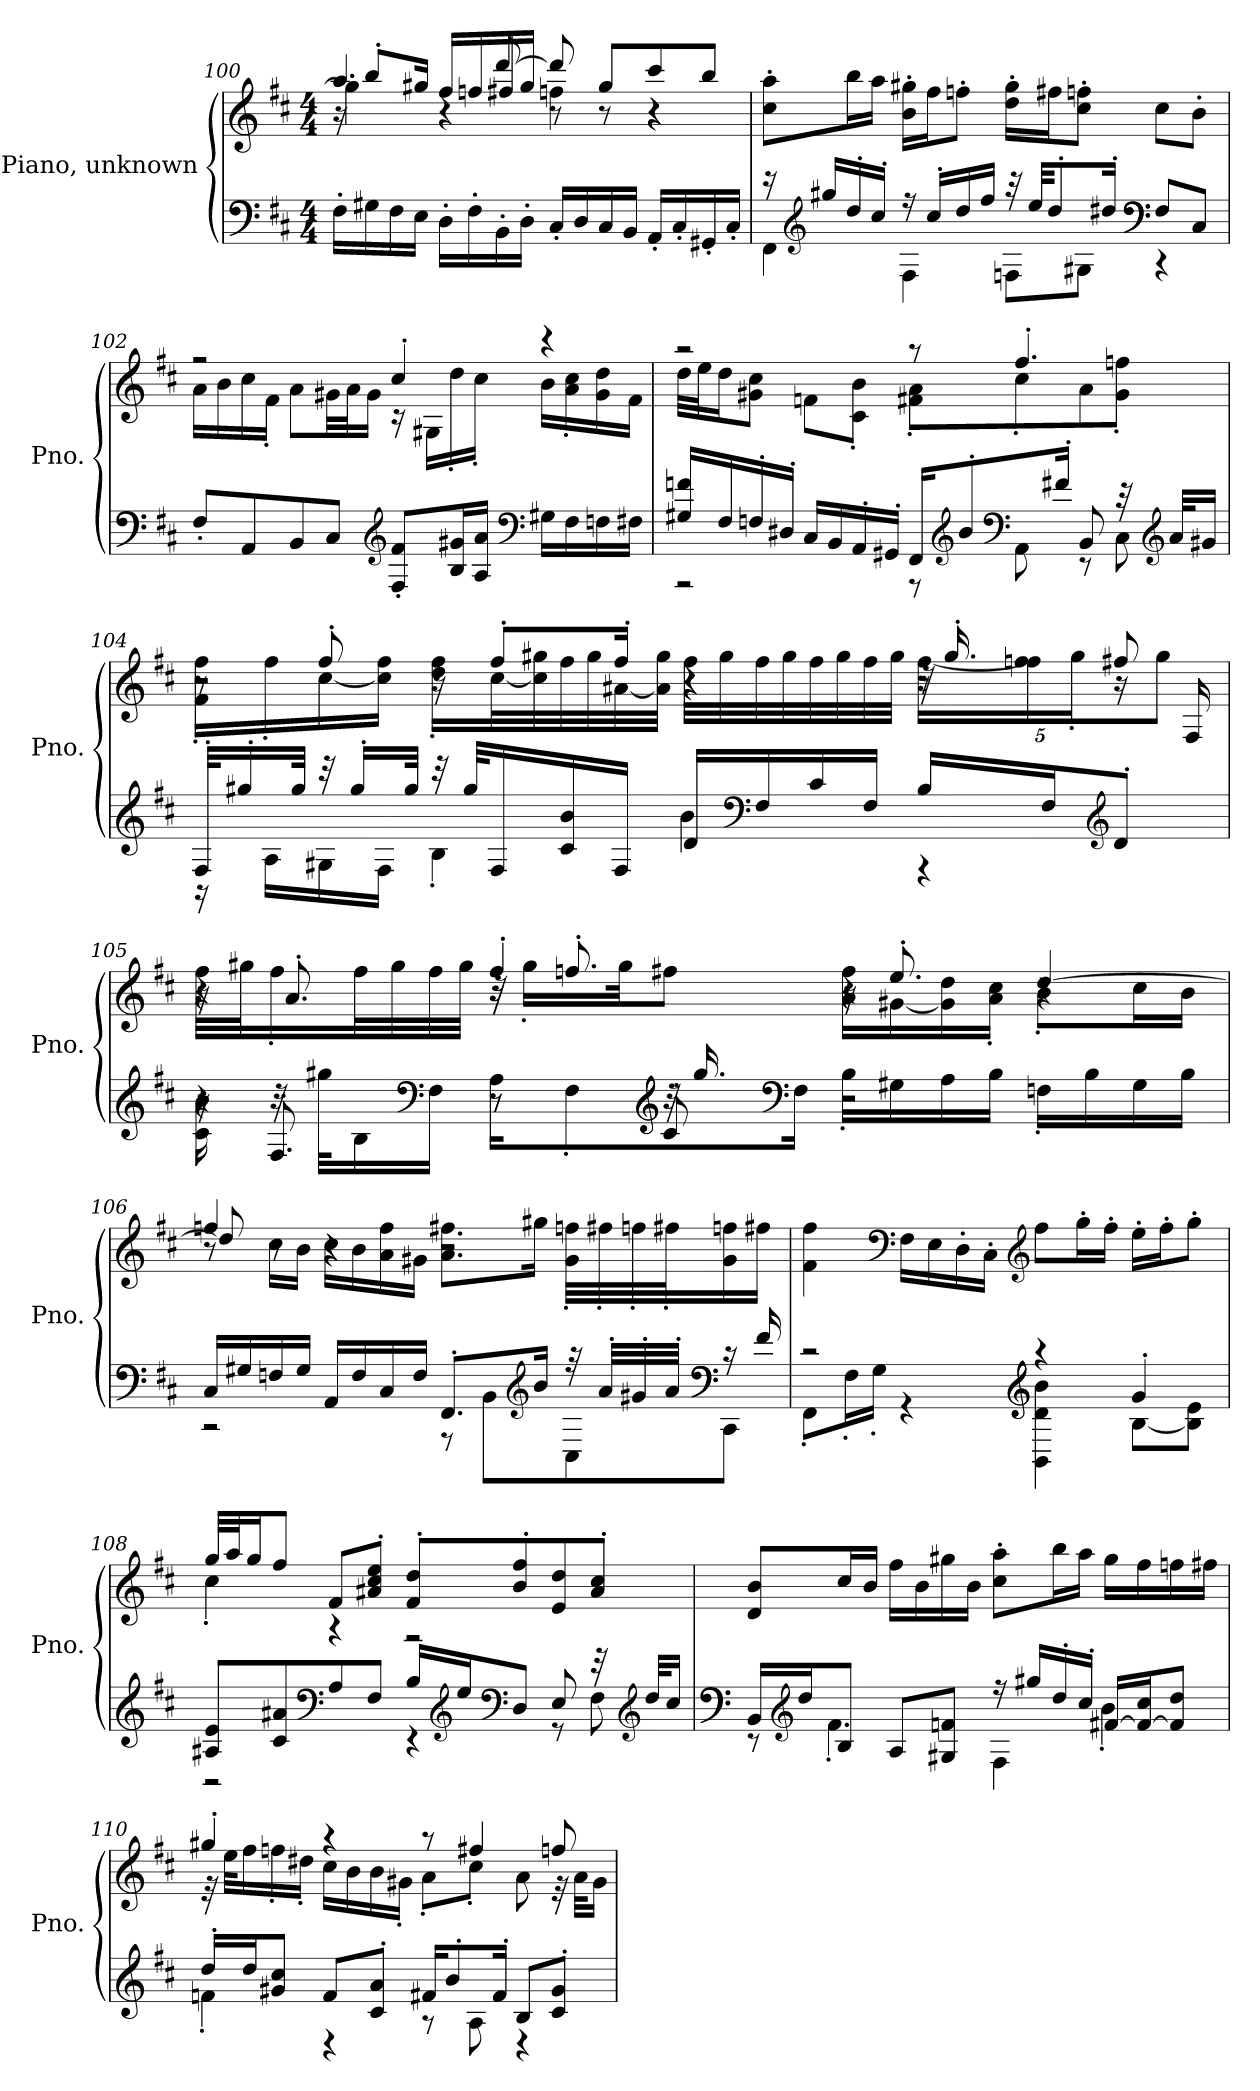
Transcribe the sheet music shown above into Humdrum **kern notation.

**kern	**kern
*part1	*part1
*staff2	*staff1
*I"Piano, unknown	*
*I'Pno.	*
!!LO:LB:g=z
*clefF4	*clefG2
*k[f#c#]	*k[f#c#]
*M4/4	*M4/4
=100	=100
*	*^
*	*	*^
16F#'\LL	4.aa/	4gg#\]	16r
16G#X\	.	.	8bb'/L
16F#\	.	.	.
16E\JJ	.	.	16gg#X/Jk
16D'\LL	.	4r	16ff#/LL
16F#'\	.	.	16ffn/
16BB'\	[8ddd/	.	16ff#X/
16D'\JJ	.	.	16gg#/JJ
16C#'/LL	8ddd/]	4ffn\	8r
16D/	.	.	.
16C#/	8r	.	8gg#/L
16BB/JJ	.	.	.
16AA'/LL	4r	4r	8ccc#/
16C#'/	.	.	.
16GG#X'/	.	.	8bb/J
16C#'/JJ	.	.	.
*	*v	*v	*v
=101	=101
*^	*
16r	4FF#\	8cc#\' 8aa\'L
*clefG2	*	*
16gg#X/LL	.	.
16dd'/	.	16bb\L
16cc#'/JJ	.	16aa\JJ
16r	4F#\	16b\' 16gg#X\'LL
16cc#'/LL	.	16ff#\J
16dd/	.	8ffn'\J
16ff#/JJ	.	.
32r	8Fn\L	16dd\' 16gg#\'LL
32ee/KKL	.	.
8dd'/	.	16ff#X\J
.	8G#X\J	8cc#\' 8ffn\'J
16dd#X'/Jk	.	.
*clefF4	*	*
8F/L	4r	8cc#\L
8C#/J	.	8b'\J
*v	*v	*
!!LO:LB:g=z
=102	=102
*	*^
8F#'/L	2r	16a\LL
.	.	16b\
8AA/	.	16cc#\
.	.	16f#'\JJ
8BB/	.	8a\L
8C#/J	.	32g#X\LL
.	.	32a\J
.	.	16g#\JJ
*clefG2	*	*
8F#/' 8f#/'L	4cc#'/	16r
.	.	16G#X\LL
16B/ 16g#X/L	.	16dd'\
16A/ 16a/JJ	.	16cc#'\JJ
*clefF4	*	*
16G#X\LL	4r	16b\LL
16F#\	.	16a\' 16cc#\'
16Fn\	.	16g#\ 16dd\
16F#X\JJ	.	16f#\JJ
!!LO:LB:g=z	!!
=103	=103	=103
*^	*	*
16G#X/ 16fn/LL	2r	2r	32dd\LLL
.	.	.	32ee\J
16F#/	.	.	16dd\J
16Fn'/	.	.	8g#X\ 8cc#\J
16D#X'/JJ	.	.	.
16C#/LL	.	.	8fn\L
16BB/	.	.	.
16AA'/	.	.	8c#\' 8b\'J
16GG#X'/JJ	.	.	.
16FF#/KL	8r	8r	8f#X\' 8a\'L
*clefG2	*	*	*
8b'/	.	.	.
*clefF4	*	*	*
.	8AA\	4.ff#'/	8cc#'\
16f#X'/Jk	.	.	.
8BB/	8r	.	8a\
32r	8C#\	.	8g#\' 8ffn\'J
*clefG2	*	*	*
32a/KLL	.	.	.
16g#X/JJ	.	.	.
!!LO:PB:g=z
=104	=104	=104	=104
*	*	*	*^
32F#'/KLL	16r	2r	16f#\' 16ff#\'LL	8r
16gg#X'/	.	.	.	.
.	16A\LL	.	16ff#'\	.
32gg#/JJk	.	.	.	.
32r	16G#X\	.	[16cc#\	8ff#'/
16gg#'/LL	.	.	.	.
.	16F#\JJ	.	16cc#\] 16ff#\JJ	.
32gg#/JJk	.	.	.	.
32r	4B'\	.	16dd\' 16ff#\'LL	16r
32gg#/KLL	.	.	.	.
16F#/	.	.	[32cc#\L	8ff#'/L
.	.	.	32cc#\] 32gg#X\	.
16c#/ 16b/	.	.	32ff#\	.
.	.	.	32gg#\	.
16F#/JJ	.	.	[32a#X\	16ff#'/Jk
.	.	.	32a#\] 32gg#\JJJ	.
16d/LL	4b\	4r	32ff#\LLL	4r
.	.	.	32gg#\	.
*clefF4	*	*	*	*
16F#/	.	.	32ff#\	.
.	.	.	32gg#\	.
16c#/	.	.	32ff#\	.
.	.	.	32gg#\	.
16F#/JJ	.	.	32ff#\	.
.	.	.	32gg#\JJJ	.
*	*	*	*Xbrackettup	*
16B/LL	4r	8r	[20ff#\LL	32r
.	.	.	.	16.gg#'/
.	.	.	20ffn\ 20ff#\]	.
16F#/J	.	.	.	.
.	.	.	20gg#'\J	.
*clefG2	*	*	*	*
8d'/J	.	8ff#X/	.	16r
.	.	.	10gg#\J	.
.	.	.	.	16F#/
!!LO:LB:g=z	!!	!!
=105	=105	=105	=105	=105
*	*^	*	*	*
4r	16c#\ 16b\	16r	4r	32ff#\LLL	16r
.	.	.	.	32gg#X\J	.
.	32r	8.F#'/	.	16ff#'\	8.a'/
.	32gg#X\KLL	.	.	.	.
.	16B\	.	.	32ff#\L	.
.	.	.	.	32gg#\	.
*clefF4	*	*	*	*	*
.	16F#\JJ	.	.	32ff#\	.
.	.	.	.	32gg#\JJJ	.
8r	16A\KL	8r	16r	32r	4ff#'/
.	.	.	.	16gg#'\LL	.
.	8F#'\	.	8.ffn'/	.	.
.	.	.	.	32gg#\JK	.
*clefG2	*	*	*	*	*
32r	.	8c#'/	.	8ff#X\J	.
16.gg#/	.	.	.	.	.
*clefF4	*	*	*	*	*
.	16F#\Jk	.	.	.	.
2r	16B'\LL	2r	16r	16a\ 16ff#\LL	4r
.	16G#X\	.	8.ee'/	[16g#X\	.
.	16A\	.	.	16g#\] 16dd\	.
.	16B\JJ	.	.	16a\' 16cc#\'JJ	.
.	16Fn'\LL	.	4r	8b'\L	[4dd/
.	16B\	.	.	.	.
.	16G#\	.	.	16cc#\L	.
.	16B\JJ	.	.	16b\JJ	.
*	*v	*v	*	*	*
!!LO:LB:g=z	!!	!!
=106	=106	=106	=106	=106
16C#/LL	2r	4ffn/	8r	8dd/]
16G#X/	.	.	.	.
16Fn/	.	.	16cc#\LL	8r
16G#/JJ	.	.	16b\JJ	.
16AA/LL	.	4r	16cc#\LL	4r
16F/	.	.	16b\	.
16C#/	.	.	16a\ 16ff\	.
16F/JJ	.	.	16g#X\JJ	.
8.FF#'/L	8r	2r	8.a\ 8.ff#X\L	2r
.	8BB\L	.	.	.
*clefG2	*	*	*	*
16b/Jk	.	.	16gg#X\Jk	.
32r	8C#\	.	32g#\' 32ffn\'LLL	.
32a'/LLL	.	.	32ff#X'\	.
32g#X'/	.	.	32ffn'\	.
32a'/JJJ	.	.	32ff#X'\J	.
*clefF4	*	*	*	*
16r	8CC#\J	.	16g#\ 16ffn\	.
16f#/	.	.	16ff#X\JJ	.
*	*	*v	*v	*v
=107	=107	=107
2r	8FF#'\L	4f#\ 4ff#\
.	16F#'\L	.
.	16G'\JJ	.
*	*	*clefF4
.	4r	16F#\LL
.	.	16E\
.	.	16D'\
.	.	16C#'\JJ
*clefG2	*	*clefG2
4r	4BB\ 4d\ 4b\	8ff#\L
.	.	16gg'\L
.	.	16ff#'\JJ
4g'/	[8B\L	16ee'\LL
.	.	16ff#'\J
.	8B\] 8e\J	8gg'\J
!!LO:LB:g=z
=108	=108	=108
*	*	*^
8A#X/ 8e/L	2r	32gg/LLL	4cc#'\
.	.	32aa/J	.
.	.	16gg/J	.
8c#/ 8a#X/	.	8ff#/J	.
*clefF4	*	*	*
8A#/	.	8f#/L	4r
8F#/J	.	8a#X/' 8cc#/' 8ee/'J	.
16B/LL	4r	8f#/' 8dd/'L	2r
*clefG2	*	*	*
16ee/J	.	.	.
*clefF4	*	*	*
8D/J	.	8b/' 8ff#/'	.
8E/	8r	8e/ 8dd/	.
32r	8F#\	8a#/' 8cc#/'J	.
*clefG2	*	*	*
32dd/KLL	.	.	.
16cc#/JJ	.	.	.
*	*	*v	*v
!!LO:LB:g=z
=109	=109	=109
*clefF4	*	*
16BB/LL	8r	8d/ 8b/L
*clefG2	*	*
16dd/J	.	.
8B/J	4.f#'\	16cc#/L
.	.	16b/JJ
8A/L	.	16ff#\LL
.	.	16b\
8G#X/ 8fn/J	.	16gg#X\
.	.	16b\JJ
16r	4F#\	8cc#\' 8aa\'L
16gg#X/LL	.	.
16dd'/	.	16bb\L
16cc#'/JJ	.	16aa\JJ
[16f#X/LL	4b'\	16gg#\LL
16f#/_ 16cc#/J	.	16ff#\
8f#/] 8dd/J	.	16ffn\
.	.	16ff#X\JJ
=110	=110	=110
*	*	*^
16dd'/LL	4fn'\	4gg#X'/	32r
.	.	.	32ee\KLL
16dd/J	.	.	16ff#\
8g#X/ 8cc#/J	.	.	16ffn'\
.	.	.	16dd#X'\JJ
8f/L	4r	4r	16cc#\LL
.	.	.	16b\
8c#/' 8a/'J	.	.	16b\
.	.	.	16g#X'\JJ
16f#X/KL	8r	8r	8a'\L
8b'/	.	.	.
.	8A\	4ff#X/	8cc#'\J
16f#'/Jk	.	.	.
8B/L	4r	.	8a\
8c#/' 8g#/'J	.	8ffn/	32r
.	.	.	32a\KLL
.	.	.	16g#\JJ
*v	*v	*	*
*	*v	*v
=	=
*-	*-
